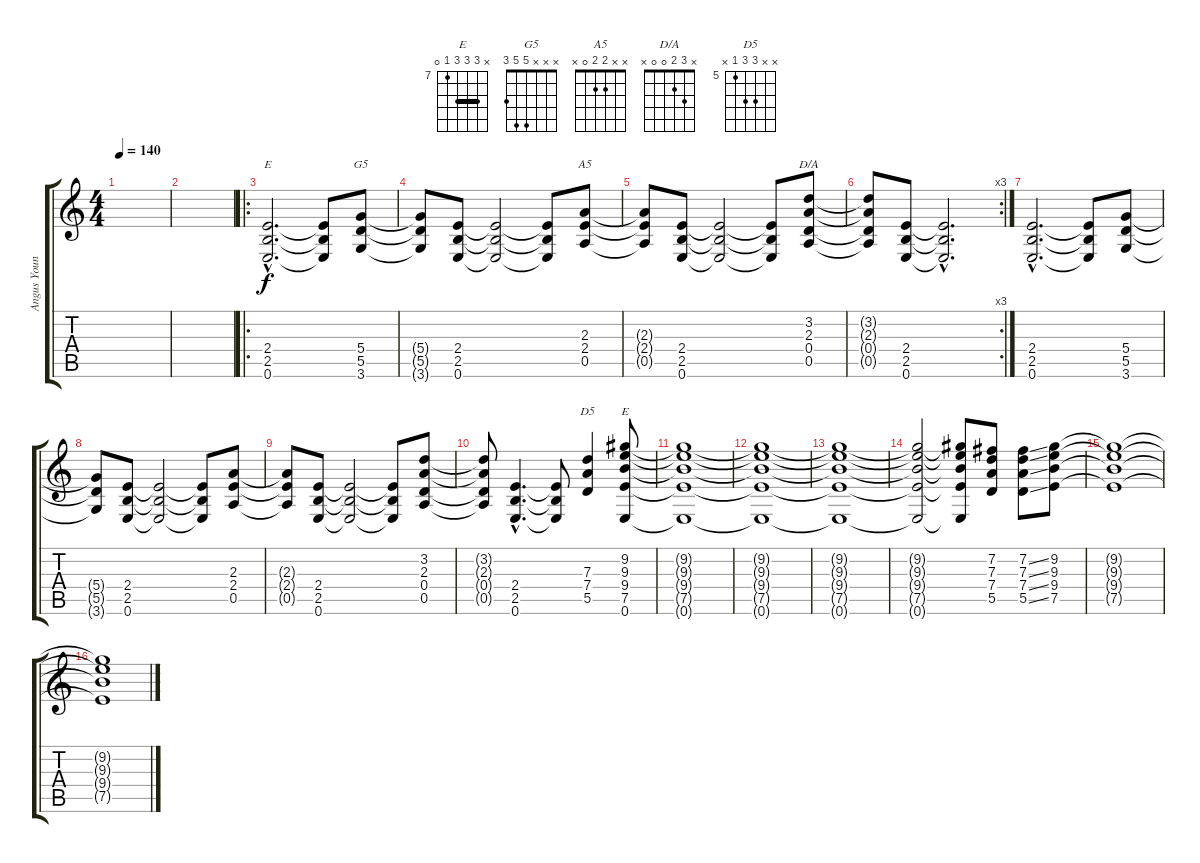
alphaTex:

\track ("Angus Young " "Angus Youn") {instrument overdrivenguitar}
\staff {score tabs}
\tuning (E4 B3 G3 D3 A2 E2) {hide}
\chord ("E" x x 1 2 2 0)
\chord ("G5" x x x 5 5 3)
\chord ("A5" x x 2 2 0 x)
\chord ("D/A" x 3 2 0 0 x)
\chord ("D5" x x 7 7 5 x) {firstfret 5}
\chord ("E" x 9 9 9 7 0) {firstfret 7 barre 9}
\ts (4 4)
\tempo 140
\clef g2
\ks c
|
|
\ro
(2.4{hac} 2.5{hac} 0.6{hac}).2{d ch "E"} (2.4{t} 2.5{t} 0.6{t}).8 (5.4 5.5 3.6).8{ch "G5"} |
(5.4{t} 5.5{t} 3.6{t}).8 (2.4 2.5 0.6).8 (2.4{t} 2.5{t} 0.6{t}).2 (2.4{t} 2.5{t} 0.6{t}).8 (2.3 2.4 0.5).8{ch "A5"} |
(2.3{t} 2.4{t} 0.5{t}).8 (2.4 2.5 0.6).8 (2.4{t} 2.5{t} 0.6{t}).2 (2.4{t} 2.5{t} 0.6{t}).8 (3.2 2.3 0.4 0.5).8{ch "D/A"} |
\rc 3
(3.2{t} 2.3{t} 0.4{t} 0.5{t}).8 (2.4 2.5 0.6).8 (2.4{hac t} 2.5{hac t} 0.6{hac t}).2{d} |
(2.4{hac} 2.5{hac} 0.6{hac}).2{d} (2.4{t} 2.5{t} 0.6{t}).8 (5.4 5.5 3.6).8 |
(5.4{t} 5.5{t} 3.6{t}).8 (2.4 2.5 0.6).8 (2.4{t} 2.5{t} 0.6{t}).2 (2.4{t} 2.5{t} 0.6{t}).8 (2.3 2.4 0.5).8 |
(2.3{t} 2.4{t} 0.5{t}).8 (2.4 2.5 0.6).8 (2.4{t} 2.5{t} 0.6{t}).2 (2.4{t} 2.5{t} 0.6{t}).8 (3.2 2.3 0.4 0.5).8 |
(3.2{t} 2.3{t} 0.4{t} 0.5{t}).8 (2.4{hac} 2.5{hac} 0.6{hac}).4{d} (2.4{t} 2.5{t} 0.6{t}).8 (7.3 7.4 5.5).4{ch "D5"} (9.2 9.3 9.4 7.5 0.6).8{ch "E"} |
(9.2{t} 9.3{t} 9.4{t} 7.5{t} 0.6{t}).1 |
(9.2{t} 9.3{t} 9.4{t} 7.5{t} 0.6{t}).1 |
(9.2{t} 9.3{t} 9.4{t} 7.5{t} 0.6{t}).1 |
(9.2{t} 9.3{t} 9.4{t} 7.5{t} 0.6{t}).2 (9.2{t} 9.3{t} 9.4{t} 7.5{t} 0.6{t}).8 (7.2 7.3 7.4 5.5).8 (7.2{ss} 7.3{ss} 7.4{ss} 5.5{ss}).8 (9.2 9.3 9.4 7.5).8 |
(9.2{t} 9.3{t} 9.4{t} 7.5{t}).1 |
(9.2{t} 9.3{t} 9.4{t} 7.5{t}).1
